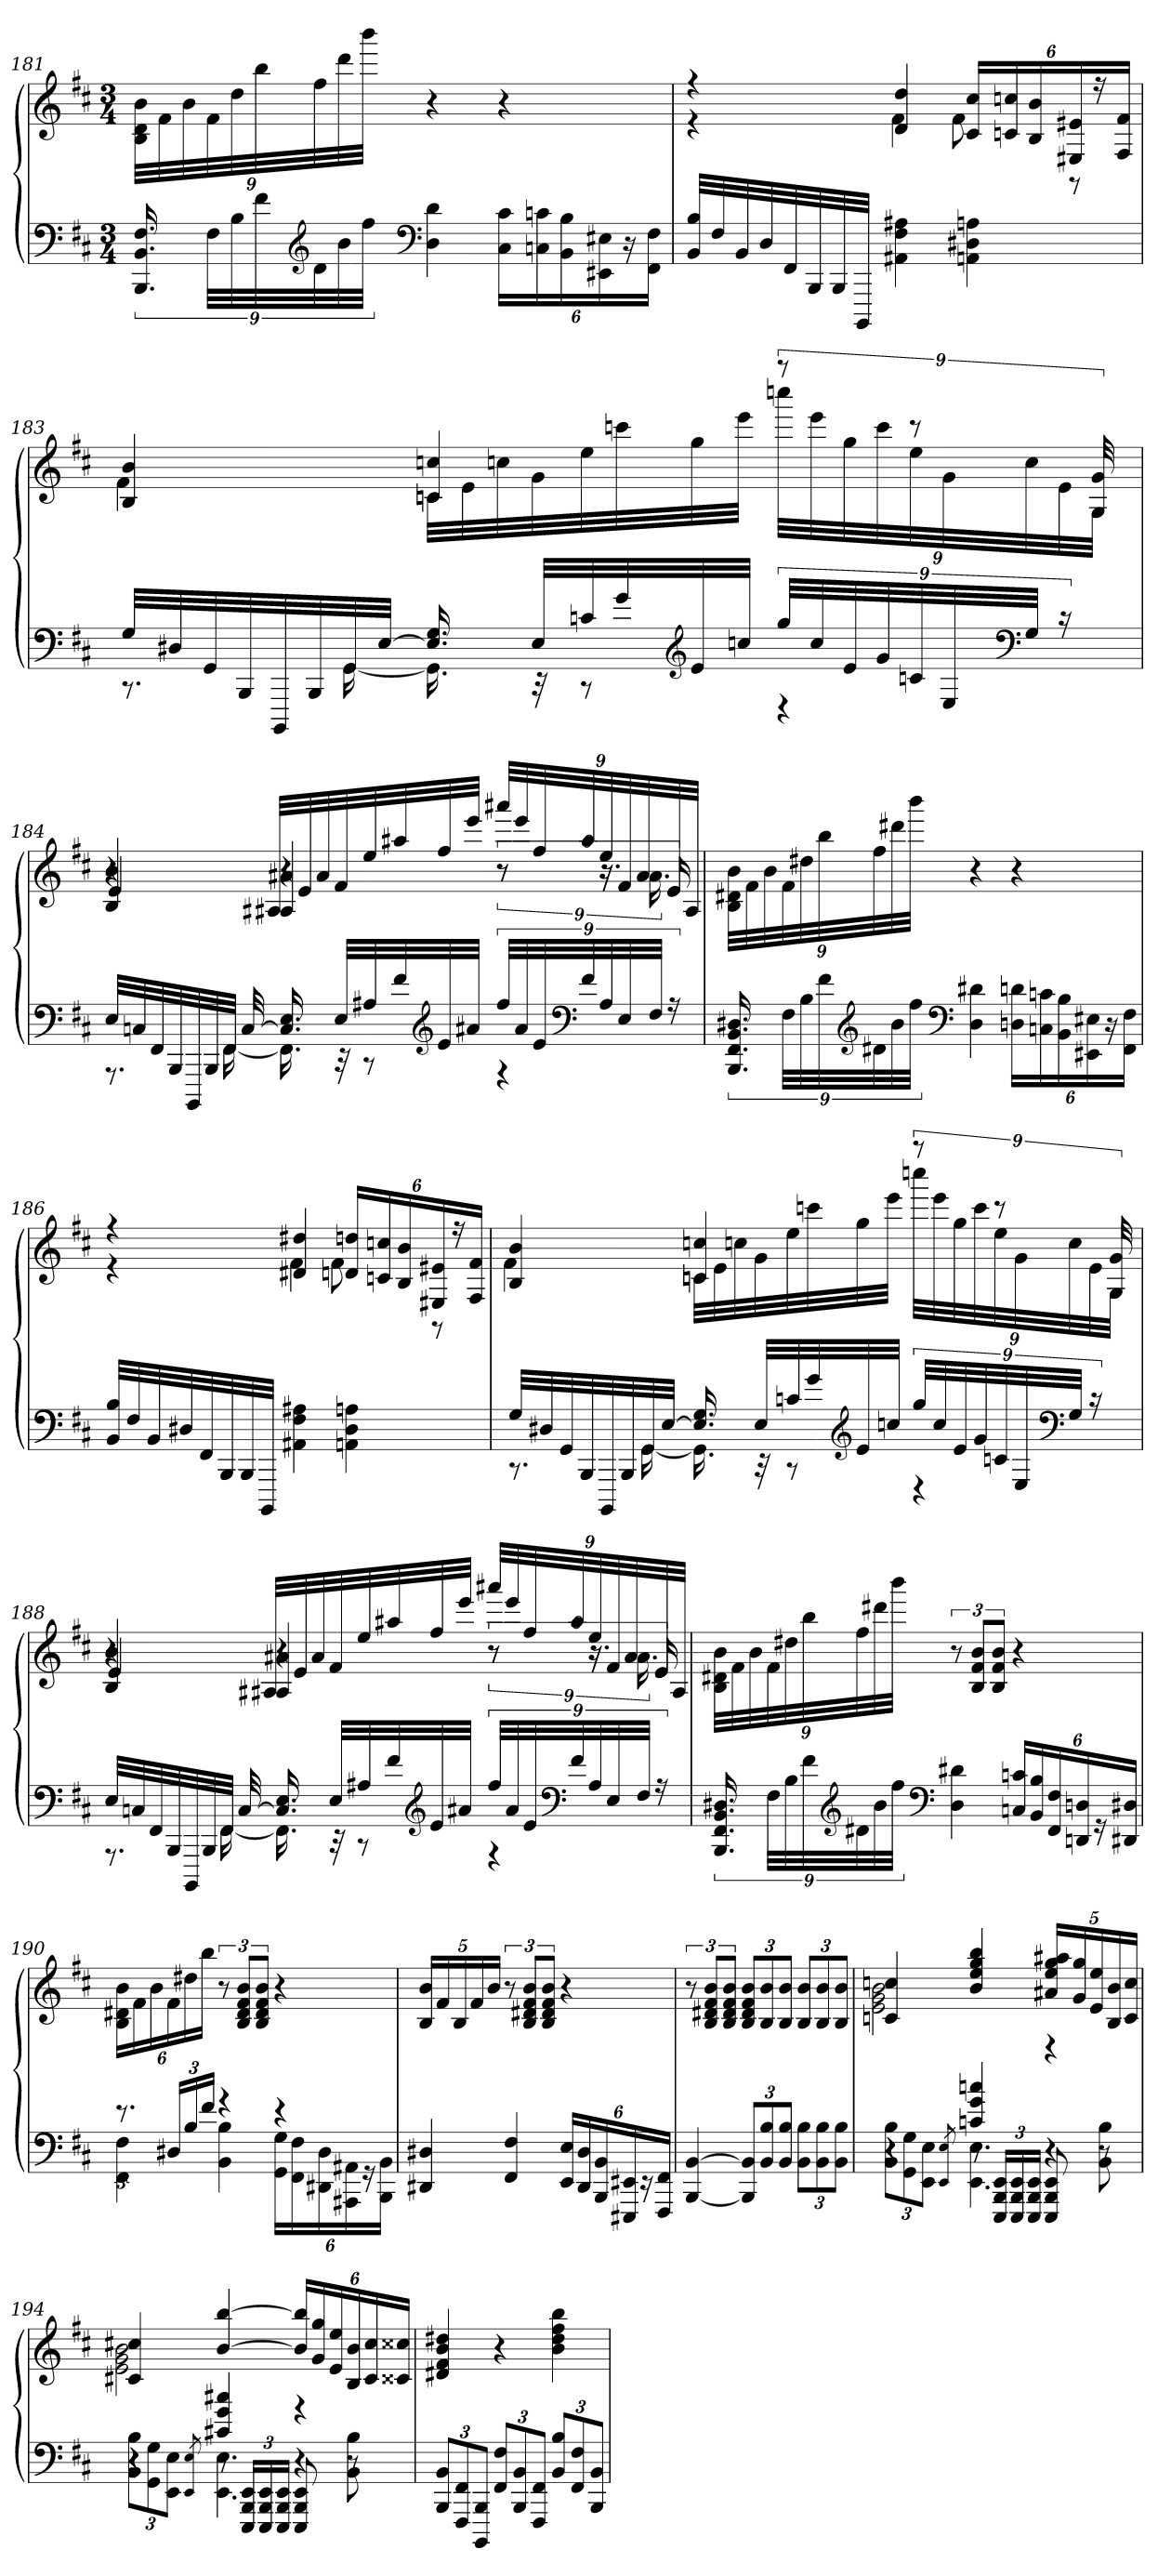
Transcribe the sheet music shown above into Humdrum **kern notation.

**kern	**kern
*part1	*part1
*staff2	*staff1
*clefF4	*clefG2
*k[f#c#]	*k[f#c#]
*M3/4	*M3/4
=181	=181
18.BBB 18.BB 18.F#	36B 36d 36bLLL
.	36f#
.	36b
36F#LLL	36f#
36B	36dd
36f#	36bb
*clefG2	*
36d	36ff#
36b	36ddd
36ff#JJJ	36bbbJJJ
*clefF4	*
4D 4d	4r
24C# 24c#LL	4r
24Cn 24cn	.
24BB 24B	.
24EE#X 24E#X	.
24r	.
24FF# 24F#JJ	.
=182	=182
*	*^
32BB 32BLLL	4r	4r
32F#	.	.
32BB	.	.
32D	.	.
32FF#	.	.
32BBB	.	.
32BBB	.	.
32BBBBJJJ	.	.
4AA#X 4F# 4A#X	4d 4dd	4f#
4AAn 4D#X 4An	24c# 24cc#LL	8f#
.	24cn 24ccn	.
.	24B 24b	.
.	24E#X 24e#X	8r
.	24r	.
.	24F# 24f#JJ	.
=183	=183	=183
*^	*	*
32GLLL	8.r	4B 4b	4f#
32D#X	.	.	.
32GG	.	.	.
32BBB	.	.	.
32BBBB	.	.	.
32BBB	.	.	.
32GG	[16GG	.	.
[32EJJJ	.	.	.
16.E] 16.G	16.GG]	4cn 4ccn	32cnLLL
.	.	.	32e
.	.	.	32ccn
32ELLL	32r	.	32g
32cn	8r	.	32ee
32g	.	.	32cccn
*clefG2	*	*	*
32e	.	.	32gg
32ccnJJJ	.	.	32eeeJJJ
36ggLLL	4r	9r	36ccccnLLL
36cc	.	.	36eee
36e	.	.	36gg
36g	.	.	36ccc
36cn	.	9r	36ee
36E	.	.	36g
*clefF4	*	*	*
36GJJJ	.	.	36cc
18r	.	.	36e
.	.	36G 36g	36GJJJ
=184	=184	=184	=184
*	*	*	*^
32ELLL	8.r	4B 4b	4r	4e
32Cn	.	.	.	.
32FF#	.	.	.	.
32BBB	.	.	.	.
32BBBB	.	.	.	.
32BBB	.	.	.	.
32FF#JJJ	[16FF#	.	.	.
[32C	.	.	.	.
16.C] 16.E	16.FF#]	4A#X 4a#X	4r	32A#XLLL
.	.	.	.	32e
.	.	.	.	32a#
32ELLL	32r	.	.	32f#
32A#X	8r	.	.	32ee
32f#	.	.	.	32aa#X
*clefG2	*	*	*	*
32e	.	.	.	32ff#
32a#XJJJ	.	.	.	32eeeJJJ
36ff#LLL	4r	9r	9r	36aaa#XLLL
36a#	.	.	.	36eee
36e	.	.	.	36ff#
*clefF4	*	*	*	*
36f#	.	.	.	36aa#
36A#	.	18.r	18r	36ee
36E	.	.	.	36f#
36F#JJJ	.	.	18.a#	36a#
18r	.	18e	.	36e
.	.	.	.	36A#JJJ
*v	*v	*	*	*
*	*v	*v	*v
=185	=185
18.BBB 18.FF# 18.BB 18.D#X	36B 36d#X 36bLLL
.	36f#
.	36b
36F#LLL	36f#
36B	36dd#X
36f#	36bb
*clefG2	*
36d#X	36ff#
36b	36ddd#X
36ff#JJJ	36bbbJJJ
*clefF4	*
4D# 4d#X	4r
24Dn 24dnLL	4r
24Cn 24cn	.
24BB 24B	.
24EE#X 24E#X	.
24r	.
24FF# 24F#JJ	.
=186	=186
*	*^
32BB 32BLLL	4r	4r
32F#	.	.
32BB	.	.
32D#X	.	.
32FF#	.	.
32BBB	.	.
32BBB	.	.
32BBBBJJJ	.	.
4AA#X 4F# 4A#X	4d#X 4dd#X	4f#
4AAn 4D# 4An	24dn 24ddnLL	8f#
.	24cn 24ccn	.
.	24B 24b	.
.	24E#X 24e#X	8r
.	24r	.
.	24F# 24f#JJ	.
=187	=187	=187
*^	*	*
32GLLL	8.r	4B 4b	4f#
32D#X	.	.	.
32GG	.	.	.
32BBB	.	.	.
32BBBB	.	.	.
32BBB	.	.	.
32GG	[16GG	.	.
[32EJJJ	.	.	.
16.E] 16.G	16.GG]	4cn 4ccn	32cnLLL
.	.	.	32e
.	.	.	32ccn
32ELLL	32r	.	32g
32cn	8r	.	32ee
32g	.	.	32cccn
*clefG2	*	*	*
32e	.	.	32gg
32ccnJJJ	.	.	32eeeJJJ
36ggLLL	4r	9r	36ccccnLLL
36cc	.	.	36eee
36e	.	.	36gg
36g	.	.	36ccc
36cn	.	9r	36ee
36E	.	.	36g
*clefF4	*	*	*
36GJJJ	.	.	36cc
18r	.	.	36e
.	.	36G 36g	36GJJJ
=188	=188	=188	=188
*	*	*	*^
32ELLL	8.r	4B 4b	4r	4e
32Cn	.	.	.	.
32FF#	.	.	.	.
32BBB	.	.	.	.
32BBBB	.	.	.	.
32BBB	.	.	.	.
32FF#JJJ	[16FF#	.	.	.
[32C	.	.	.	.
16.C] 16.E	16.FF#]	4A#X 4a#X	4r	32A#XLLL
.	.	.	.	32e
.	.	.	.	32a#
32ELLL	32r	.	.	32f#
32A#X	8r	.	.	32ee
32f#	.	.	.	32aa#X
*clefG2	*	*	*	*
32e	.	.	.	32ff#
32a#XJJJ	.	.	.	32eeeJJJ
36ff#LLL	4r	9r	9r	36aaa#XLLL
36a#	.	.	.	36eee
36e	.	.	.	36ff#
*clefF4	*	*	*	*
36f#	.	.	.	36aa#
36A#	.	18.r	18r	36ee
36E	.	.	.	36f#
36F#JJJ	.	.	18.a#	36a#
18r	.	18e	.	36e
.	.	.	.	36A#JJJ
*v	*v	*	*	*
*	*v	*v	*v
=189	=189
18.BBB 18.FF# 18.BB 18.D#X	36B 36d#X 36bLLL
.	36f#
.	36b
36F#LLL	36f#
36B	36dd#X
36f#	36bb
*clefG2	*
36d#X	36ff#
36b	36ddd#X
36ff#JJJ	36bbbJJJ
*clefF4	*
4D# 4d#X	12r
.	12B 12f# 12bL
.	12B 12f# 12bJ
24Cn 24cnLL	4r
24BB 24B	.
24FF# 24F#	.
24DDn 24Dn	.
24r	.
24DD#X 24D#XJJ	.
=190	=190
*^	*
12.r	4FF# 4F#	24B 24d#X 24bLL
.	.	24f#
.	.	24b
24D#XLL	.	24f#
24B	.	24dd#X
24f#JJ	.	24bbJJ
4r	4BB 4B	12r
.	.	12B 12d# 12f# 12bL
.	.	12B 12d# 12f# 12bJ
4r	24GG 24GLL	4r
.	24FF# 24F#	.
.	24DD#X 24D#	.
.	24AAA#X 24AA#X	.
.	24r	.
.	24BBB 24BBJJ	.
*v	*v	*
=191	=191
4DD#X 4D#X	20B 20bLL
.	20f#
.	20B
.	20f#
.	20bJJ
4FF# 4F#	12r
.	12B 12d#X 12f# 12bL
.	12B 12d# 12f# 12bJ
24EE 24ELL	4r
24DD# 24D#	.
24BBB 24BB	.
24EEE#X 24EE#X	.
24r	.
24FFF# 24FF#JJ	.
=192	=192
[4BBB [4BB	12r
.	12B 12d#X 12f# 12bL
.	12B 12d# 12f# 12bJ
12BBB] 12BB]L	12B 12d# 12f# 12bL
12BB 12B	12B 12b
12BB 12BJ	12B 12bJ
12BB 12BL	12B 12bL
12BB 12B	12B 12b
12BB 12BJ	12B 12bJ
=193	=193
*^	*^
*	*^	*	*
4r	12BB 12BL	4r	4cn 4ccn	2e 2g 2b
.	12GG 12G	.	.	.
.	12EE 12EJ	.	.	.
.	8qEE 8qE	.	.	.
4cn 4g 4ccn	4.EE] 4.E]	8r	4b 4ee 4gg 4bb	.
.	.	24EEE 24BBB 24EELL	.	.
.	.	24EEE 24BBB 24EE	.	.
.	.	24EEE 24BBB 24EEJJ	.	.
4r	.	8EEE 8BBB 8EE	20a#X 20ee 20gg 20aa#XLL	4r
.	.	.	20g 20gg	.
.	.	.	20e 20ee	.
.	8BB 8B	8r	.	.
.	.	.	20B 20b	.
.	.	.	20c 20ccJJ	.
=194	=194	=194	=194	=194
4r	12BB 12BL	4r	4c#X 4cc#X	2e 2g 2b
.	12GG 12G	.	.	.
.	12EE 12EJ	.	.	.
.	8qEE 8qE	.	.	.
4c#X 4g 4cc#X	4.EE] 4.E]	8r	[4b [4bb	.
.	.	24EEE 24BBB 24EELL	.	.
.	.	24EEE 24BBB 24EE	.	.
.	.	24EEE 24BBB 24EEJJ	.	.
4r	.	8EEE 8BBB 8EE	24b] 24bb]LL	4r
.	.	.	24g 24gg	.
.	.	.	24e 24ee	.
.	8BB 8B	8r	24B 24b	.
.	.	.	24c# 24cc#	.
.	.	.	24c##X 24cc##XJJ	.
*v	*v	*v	*	*
*	*v	*v
=195	=195
12BBB 12BBL	4d#X 4f# 4b 4dd#X
12FFF# 12FF#	.
12BBBB 12BBBJ	.
12FF# 12F#L	4r
12BBB 12BB	.
12FFF# 12FF#J	.
12BB 12BL	4b 4dd# 4ff# 4bb
12FF# 12F#	.
12BBB 12BBJ	.
=	=
*-	*-
